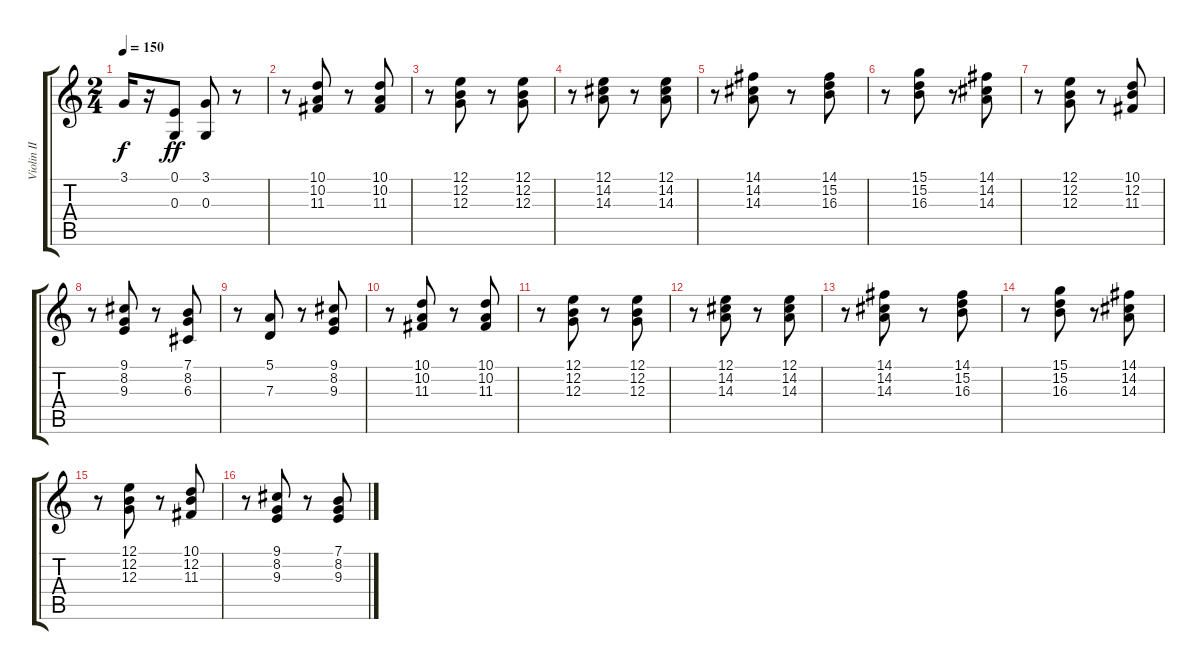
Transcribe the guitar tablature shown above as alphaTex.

\track ("Violin II" "Violin II") {instrument stringensemble1}
\staff {score tabs}
\tuning (E4 B3 G3 D3 A2 E2) {hide}
\ts (2 4)
\tempo 150
\clef g2
\ks c
3.1.16{dy f} r.16 (0.1 0.3).8{dy ff} (3.1 0.3).8 r.8 |
r.8 (10.1 10.2 11.3).8 r.8 (10.1 10.2 11.3).8 |
r.8 (12.1 12.2 12.3).8 r.8 (12.1 12.2 12.3).8 |
r.8 (12.1 14.2 14.3).8 r.8 (12.1 14.2 14.3).8 |
r.8 (14.1 14.2 14.3).8 r.8 (14.1 15.2 16.3).8 |
r.8 (15.1 15.2 16.3).8 r.8 (14.1 14.2 14.3).8 |
r.8 (12.1 12.2 12.3).8 r.8 (10.1 12.2 11.3).8 |
r.8 (9.1 8.2 9.3).8 r.8 (7.1 8.2 6.3).8 |
r.8 (5.1 7.3).8 r.8 (9.1 8.2 9.3).8 |
r.8 (10.1 10.2 11.3).8 r.8 (10.1 10.2 11.3).8 |
r.8 (12.1 12.2 12.3).8 r.8 (12.1 12.2 12.3).8 |
r.8 (12.1 14.2 14.3).8 r.8 (12.1 14.2 14.3).8 |
r.8 (14.1 14.2 14.3).8 r.8 (14.1 15.2 16.3).8 |
r.8 (15.1 15.2 16.3).8 r.8 (14.1 14.2 14.3).8 |
r.8 (12.1 12.2 12.3).8 r.8 (10.1 12.2 11.3).8 |
r.8 (9.1 8.2 9.3).8 r.8 (7.1 8.2 9.3).8
